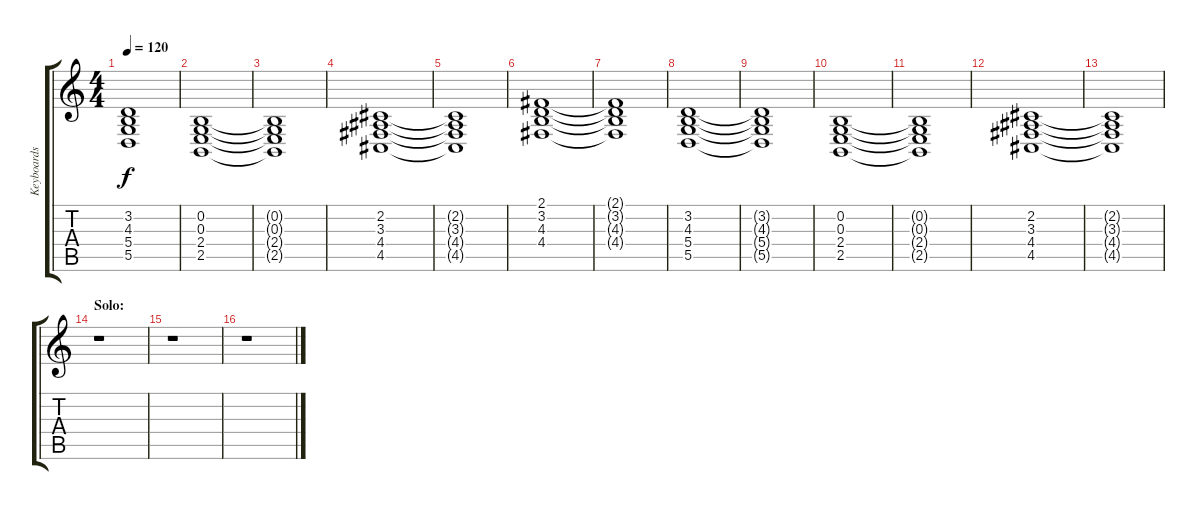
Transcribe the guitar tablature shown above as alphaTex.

\track ("Keyboards" "Keyboards") {instrument stringensemble1}
\staff {score tabs}
\tuning (E4 B3 G3 D3 A2 E2) {hide}
\ts (4 4)
\tempo 120
\clef g2
\ks c
(3.2{t} 4.3{t} 5.4{t} 5.5{t}).1{dy f} |
(0.2 0.3 2.4 2.5).1 |
(0.2{t} 0.3{t} 2.4{t} 2.5{t}).1 |
(2.2 3.3 4.4 4.5).1 |
(2.2{t} 3.3{t} 4.4{t} 4.5{t}).1 |
(2.1 3.2 4.3 4.4).1 |
(2.1{t} 3.2{t} 4.3{t} 4.4{t}).1 |
(3.2 4.3 5.4 5.5).1 |
(3.2{t} 4.3{t} 5.4{t} 5.5{t}).1 |
(0.2 0.3 2.4 2.5).1 |
(0.2{t} 0.3{t} 2.4{t} 2.5{t}).1 |
(2.2 3.3 4.4 4.5).1 |
(2.2{t} 3.3{t} 4.4{t} 4.5{t}).1 |
\section ("" "Solo:")
r.1 |
r.1 |
r.1
